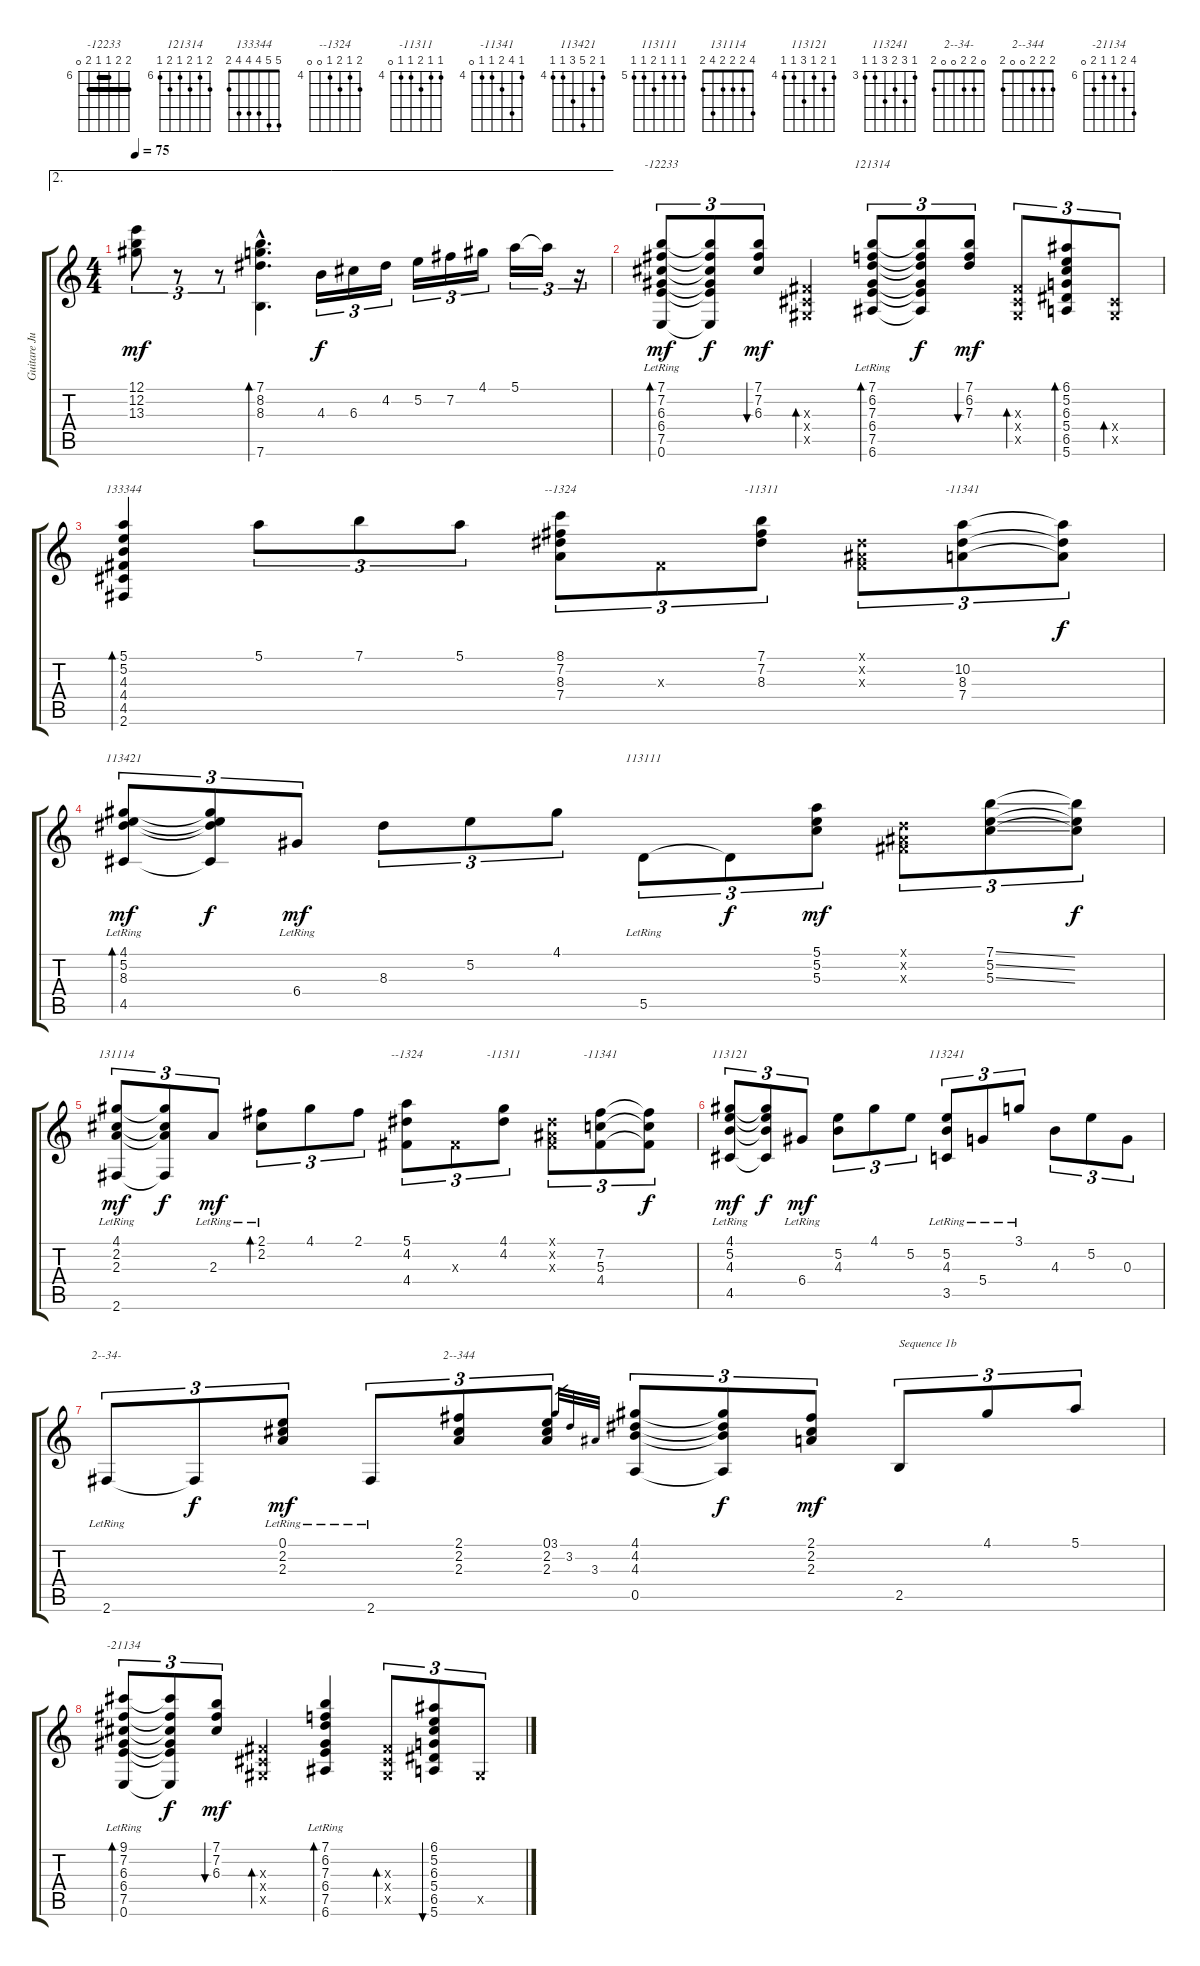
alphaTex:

\track ("Guitare Juillet 2000" "Guitare Ju") {instrument acousticguitarnylon}
\staff {score tabs}
\tuning (E4 B3 G3 D3 A2 E2) {hide}
\chord ("-12233" 7 7 6 6 7 0) {firstfret 6 barre (6 7)}
\chord ("121314" 7 6 7 6 7 6) {firstfret 6}
\chord ("133344" 5 5 4 4 4 2)
\chord ("--1324" 8 7 8 7 0 0) {firstfret 7}
\chord ("-11311" 7 7 8 7 7 0) {firstfret 7}
\chord ("-11341" 7 10 8 7 7 0) {firstfret 7}
\chord ("113421" 4 5 8 6 4 4) {firstfret 4}
\chord ("113111" 5 5 5 6 5 5) {firstfret 5}
\chord ("131114" 4 2 2 2 4 2)
\chord ("--1324" 5 4 5 4 0 0) {firstfret 4}
\chord ("-11311" 4 4 5 4 4 0) {firstfret 4}
\chord ("-11341" 4 7 5 4 4 0) {firstfret 4}
\chord ("113121" 4 5 4 6 4 4) {firstfret 4}
\chord ("113241" 3 5 4 5 3 3) {firstfret 3}
\chord ("2--34-" 0 2 2 0 0 2)
\chord ("2--344" 2 2 2 0 0 2)
\chord ("-21134" 9 7 6 6 7 0) {firstfret 6}
\ae 2
\ts (4 4)
\tempo 75
\clef g2
\ks c
(12.1 12.2 13.3).8{tu (3 2) dy mf} r.8{tu (3 2)} r.8{tu (3 2)} (7.1{hac} 8.2{hac} 8.3{hac} 7.6{hac}).4{d bd 240} 4.3.16{tu (3 2) dy f} 6.3.16{tu (3 2)} 4.2.16{tu (3 2)} 5.2.16{tu (3 2)} 7.2.16{tu (3 2)} 4.1.16{tu (3 2)} 5.1.16{tu (3 2)} 5.1{t}.16{tu (3 2)} r.16{tu (3 2)} |
(7.1 7.2 6.3 6.4{lr} 7.5{lr} 0.6{lr}).8{tu (3 2) bd 60 ch "-12233" dy mf} (7.1{t} 7.2{t} 6.3{t} 6.4{t} 7.5{t} 0.6{t}).8{tu (3 2) dy f} (7.1 7.2 6.3).8{tu (3 2) bu 60 dy mf} (-1.3{x} -1.4{x} -1.5{x}).4{bd 30} (7.1 6.2 7.3 6.4{lr} 7.5{lr} 6.6{lr}).8{tu (3 2) bd 60 ch "121314"} (7.1{t} 6.2{t} 7.3{t} 6.4{t} 7.5{t} 6.6{t}).8{tu (3 2) dy f} (7.1 6.2 7.3).8{tu (3 2) bu 60 dy mf} (-1.3{x} -1.4{x} -1.5{x}).8{tu (3 2) bd 30} (6.1 5.2 6.3 5.4 6.5 5.6).8{tu (3 2) bd 60} (-1.4{x} -1.5{x}).8{tu (3 2) bd 30} |
(5.1 5.2 4.3 4.4 4.5 2.6).4{bd 120 ch "133344"} 5.1.8{tu (3 2)} 7.1.8{tu (3 2)} 5.1.8{tu (3 2)} (8.1 7.2 8.3 7.4).8{tu (3 2) ch "--1324"} -1.3{x}.8{tu (3 2)} (7.1 7.2 8.3).8{tu (3 2) ch "-11311"} (-1.1{x} -1.2{x} -1.3{x}).8{tu (3 2)} (10.2 8.3 7.4).8{tu (3 2) ch "-11341"} (10.2{t} 8.3{t} 7.4{t}).8{tu (3 2) dy f} |
(4.1{lr} 5.2{lr} 8.3{lr} 4.5{lr}).8{tu (3 2) bd 120 ch "113421" dy mf} (4.1{t} 5.2{t} 8.3{t} 4.5{t}).8{tu (3 2) dy f} 6.4{lr}.8{tu (3 2) dy mf} 8.3.8{tu (3 2)} 5.2.8{tu (3 2)} 4.1.8{tu (3 2)} 5.5{lr}.8{tu (3 2) ch "113111"} 5.5{t}.8{tu (3 2) dy f} (5.1 5.2 5.3).8{tu (3 2) dy mf} (-1.1{x} -1.2{x} -1.3{x}).8{tu (3 2)} (7.1{ss} 5.2{ss} 5.3{ss}).8{tu (3 2)} (7.1{t} 5.2{t} 5.3{t}).8{tu (3 2) dy f} |
(4.1{lr} 2.2{lr} 2.3{lr} 2.6{lr}).8{tu (3 2) ch "131114" dy mf} (4.1{t} 2.2{t} 2.3{t} 2.6{t}).8{tu (3 2) dy f} 2.3{lr}.8{tu (3 2) dy mf} (2.1 2.2{lr}).8{tu (3 2) bd 120} 4.1.8{tu (3 2)} 2.1.8{tu (3 2)} (5.1 4.2 4.4).8{tu (3 2) ch "--1324"} -1.3{x}.8{tu (3 2)} (4.1 4.2).8{tu (3 2) ch "-11311"} (-1.1{x} -1.2{x} -1.3{x}).8{tu (3 2)} (7.2 5.3 4.4).8{tu (3 2) ch "-11341"} (7.2{t} 5.3{t} 4.4{t}).8{tu (3 2) dy f} |
(4.1{lr} 5.2{lr} 4.3{lr} 4.5{lr}).8{tu (3 2) ch "113121" dy mf} (4.1{t} 5.2{t} 4.3{t} 4.5{t}).8{tu (3 2) dy f} 6.4{lr}.8{tu (3 2) dy mf} (5.2 4.3).8{tu (3 2)} 4.1.8{tu (3 2)} 5.2.8{tu (3 2)} (5.2{lr} 4.3{lr} 3.5{lr}).8{tu (3 2) ch "113241"} 5.4{lr}.8{tu (3 2)} 3.1{lr}.8{tu (3 2)} 4.3.8{tu (3 2)} 5.2.8{tu (3 2)} 0.3.8{tu (3 2)} |
2.6{lr}.8{tu (3 2) ch "2--34-"} 2.6{t}.8{tu (3 2) dy f} (0.1{lr} 2.2{lr} 2.3{lr}).8{tu (3 2) dy mf} 2.6{lr}.8{tu (3 2)} (2.1 2.2 2.3).8{tu (3 2) ch "2--344"} (0.1 2.2 2.3).8{tu (3 2)} 3.1.32{gr} 3.2.32{gr} 3.3.32{gr} (4.1 4.2 4.3 0.5).8{tu (3 2)} (4.1{t} 4.2{t} 4.3{t} 0.5{t}).8{tu (3 2) dy f} (2.1 2.2 2.3).8{tu (3 2) dy mf} 2.5.8{tu (3 2) txt "Sequence 1b"} 4.1.8{tu (3 2)} 5.1.8{tu (3 2)} |
(9.1 7.2 6.3 6.4{lr} 7.5{lr} 0.6{lr}).8{tu (3 2) bd 60 ch "-21134"} (9.1{t} 7.2{t} 6.3{t} 6.4{t} 7.5{t} 0.6{t}).8{tu (3 2) dy f} (7.1 7.2 6.3).8{tu (3 2) bu 60 dy mf} (-1.3{x} -1.4{x} -1.5{x}).4{bd 30} (7.1 6.2 7.3 6.4{lr} 7.5{lr} 6.6{lr}).4{bd 120} (-1.3{x} -1.4{x} -1.5{x}).8{tu (3 2) bd 30} (6.1 5.2 6.3 5.4 6.5 5.6).8{tu (3 2) bu 60} -1.5{x}.8{tu (3 2)}
